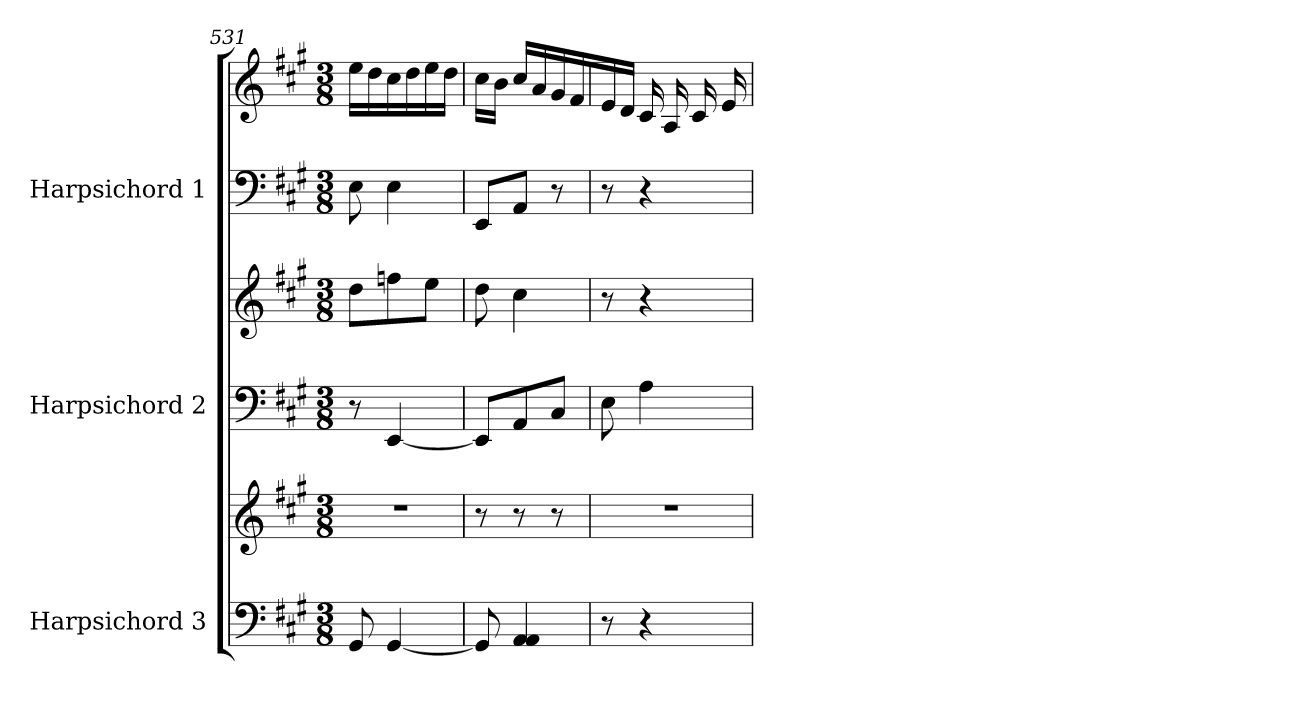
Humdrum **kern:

**kern	**kern	**kern	**kern	**kern	**kern
*part3	*part3	*part2	*part2	*part1	*part1
*staff6	*staff5	*staff4	*staff3	*staff2	*staff1
*I"Harpsichord 3	*	*I"Harpsichord 2	*	*I"Harpsichord 1	*
*I'Hp	*	*I'Hp	*	*I'Hp	*
*clefF4	*clefG2	*clefF4	*clefG2	*clefF4	*clefG2
*k[f#c#g#]	*k[f#c#g#]	*k[f#c#g#]	*k[f#c#g#]	*k[f#c#g#]	*k[f#c#g#]
*M3/8	*M3/8	*M3/8	*M3/8	*M3/8	*M3/8
=531	=531	=531	=531	=531	=531
8GG#/	4.r	8r	8dd\L	8E\	16ee\LL
.	.	.	.	.	16dd\
[4GG#/	.	[4EE/	8ffn\	4E\	16cc#\
.	.	.	.	.	16dd\
.	.	.	8ee\J	.	16ee\
.	.	.	.	.	16dd\JJ
=532	=532	=532	=532	=532	=532
8GG#/]	8r	8EE/L]	8dd\	8EE/L	16cc#\LL
.	.	.	.	.	16b\JJ
4AA/ 4AA/	8r	8AA/	4cc#\	8AA/J	16cc#/LL
.	.	.	.	.	16a/
.	8r	8C#/J	.	8r	16g#/
.	.	.	.	.	16f#/
=533	=533	=533	=533	=533	=533
8r	4.r	8E\	8r	8r	16e/
.	.	.	.	.	16d/JJ
4r	.	4A\	4r	4r	16c#/LL
.	.	.	.	.	16A/
.	.	.	.	.	16c#/
.	.	.	.	.	16e/
=	=	=	=	=	=
*-	*-	*-	*-	*-	*-
